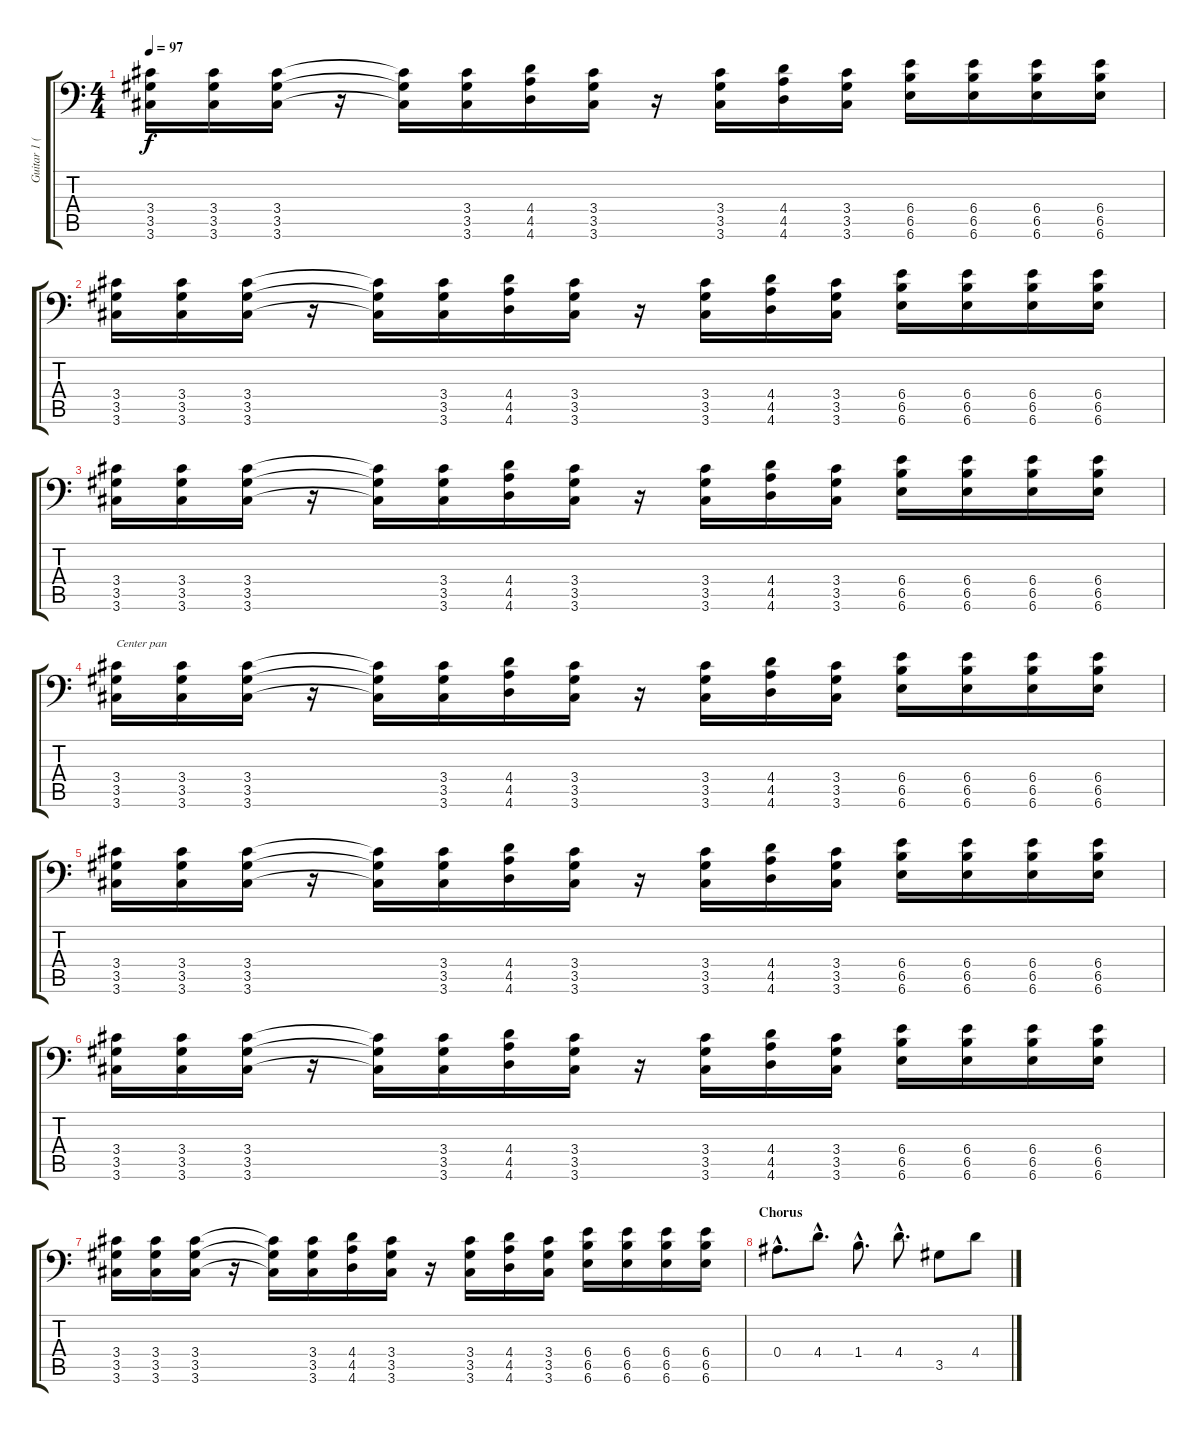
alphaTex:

\track ("Guitar 1 (Drop A#)" "Guitar 1 (") {instrument distortionguitar}
\staff {score tabs}
\tuning (C4 G3 Eb3 Bb2 F2 Bb1) {hide}
\ts (4 4)
\tempo 97
\clef f4
\ks c
(3.4 3.5 3.6).16{dy f} (3.4 3.5 3.6).16 (3.4 3.5 3.6).16 r.16 (3.4{t} 3.5{t} 3.6{t}).16 (3.4 3.5 3.6).16 (4.4 4.5 4.6).16 (3.4 3.5 3.6).16 r.16 (3.4 3.5 3.6).16 (4.4 4.5 4.6).16 (3.4 3.5 3.6).16 (6.4 6.5 6.6).16 (6.4 6.5 6.6).16 (6.4 6.5 6.6).16 (6.4 6.5 6.6).16 |
(3.4 3.5 3.6).16 (3.4 3.5 3.6).16 (3.4 3.5 3.6).16 r.16 (3.4{t} 3.5{t} 3.6{t}).16 (3.4 3.5 3.6).16 (4.4 4.5 4.6).16 (3.4 3.5 3.6).16 r.16 (3.4 3.5 3.6).16 (4.4 4.5 4.6).16 (3.4 3.5 3.6).16 (6.4 6.5 6.6).16 (6.4 6.5 6.6).16 (6.4 6.5 6.6).16 (6.4 6.5 6.6).16 |
(3.4 3.5 3.6).16 (3.4 3.5 3.6).16 (3.4 3.5 3.6).16 r.16 (3.4{t} 3.5{t} 3.6{t}).16 (3.4 3.5 3.6).16 (4.4 4.5 4.6).16 (3.4 3.5 3.6).16 r.16 (3.4 3.5 3.6).16 (4.4 4.5 4.6).16 (3.4 3.5 3.6).16 (6.4 6.5 6.6).16 (6.4 6.5 6.6).16 (6.4 6.5 6.6).16 (6.4 6.5 6.6).16 |
(3.4 3.5 3.6).16{txt "Center pan" balance 8} (3.4 3.5 3.6).16 (3.4 3.5 3.6).16 r.16 (3.4{t} 3.5{t} 3.6{t}).16 (3.4 3.5 3.6).16 (4.4 4.5 4.6).16 (3.4 3.5 3.6).16 r.16 (3.4 3.5 3.6).16 (4.4 4.5 4.6).16 (3.4 3.5 3.6).16 (6.4 6.5 6.6).16 (6.4 6.5 6.6).16 (6.4 6.5 6.6).16 (6.4 6.5 6.6).16 |
(3.4 3.5 3.6).16 (3.4 3.5 3.6).16 (3.4 3.5 3.6).16 r.16 (3.4{t} 3.5{t} 3.6{t}).16 (3.4 3.5 3.6).16 (4.4 4.5 4.6).16 (3.4 3.5 3.6).16 r.16 (3.4 3.5 3.6).16 (4.4 4.5 4.6).16 (3.4 3.5 3.6).16 (6.4 6.5 6.6).16 (6.4 6.5 6.6).16 (6.4 6.5 6.6).16 (6.4 6.5 6.6).16 |
(3.4 3.5 3.6).16 (3.4 3.5 3.6).16 (3.4 3.5 3.6).16 r.16 (3.4{t} 3.5{t} 3.6{t}).16 (3.4 3.5 3.6).16 (4.4 4.5 4.6).16 (3.4 3.5 3.6).16 r.16 (3.4 3.5 3.6).16 (4.4 4.5 4.6).16 (3.4 3.5 3.6).16 (6.4 6.5 6.6).16 (6.4 6.5 6.6).16 (6.4 6.5 6.6).16 (6.4 6.5 6.6).16 |
(3.4 3.5 3.6).16 (3.4 3.5 3.6).16 (3.4 3.5 3.6).16 r.16 (3.4{t} 3.5{t} 3.6{t}).16 (3.4 3.5 3.6).16 (4.4 4.5 4.6).16 (3.4 3.5 3.6).16 r.16 (3.4 3.5 3.6).16 (4.4 4.5 4.6).16 (3.4 3.5 3.6).16 (6.4 6.5 6.6).16 (6.4 6.5 6.6).16 (6.4 6.5 6.6).16 (6.4 6.5 6.6).16 |
\section ("" "Chorus")
0.4{hac}.8{d} 4.4{hac}.8{d} 1.4{hac}.8{d} 4.4{hac}.8{d} 3.5.8 4.4.8
